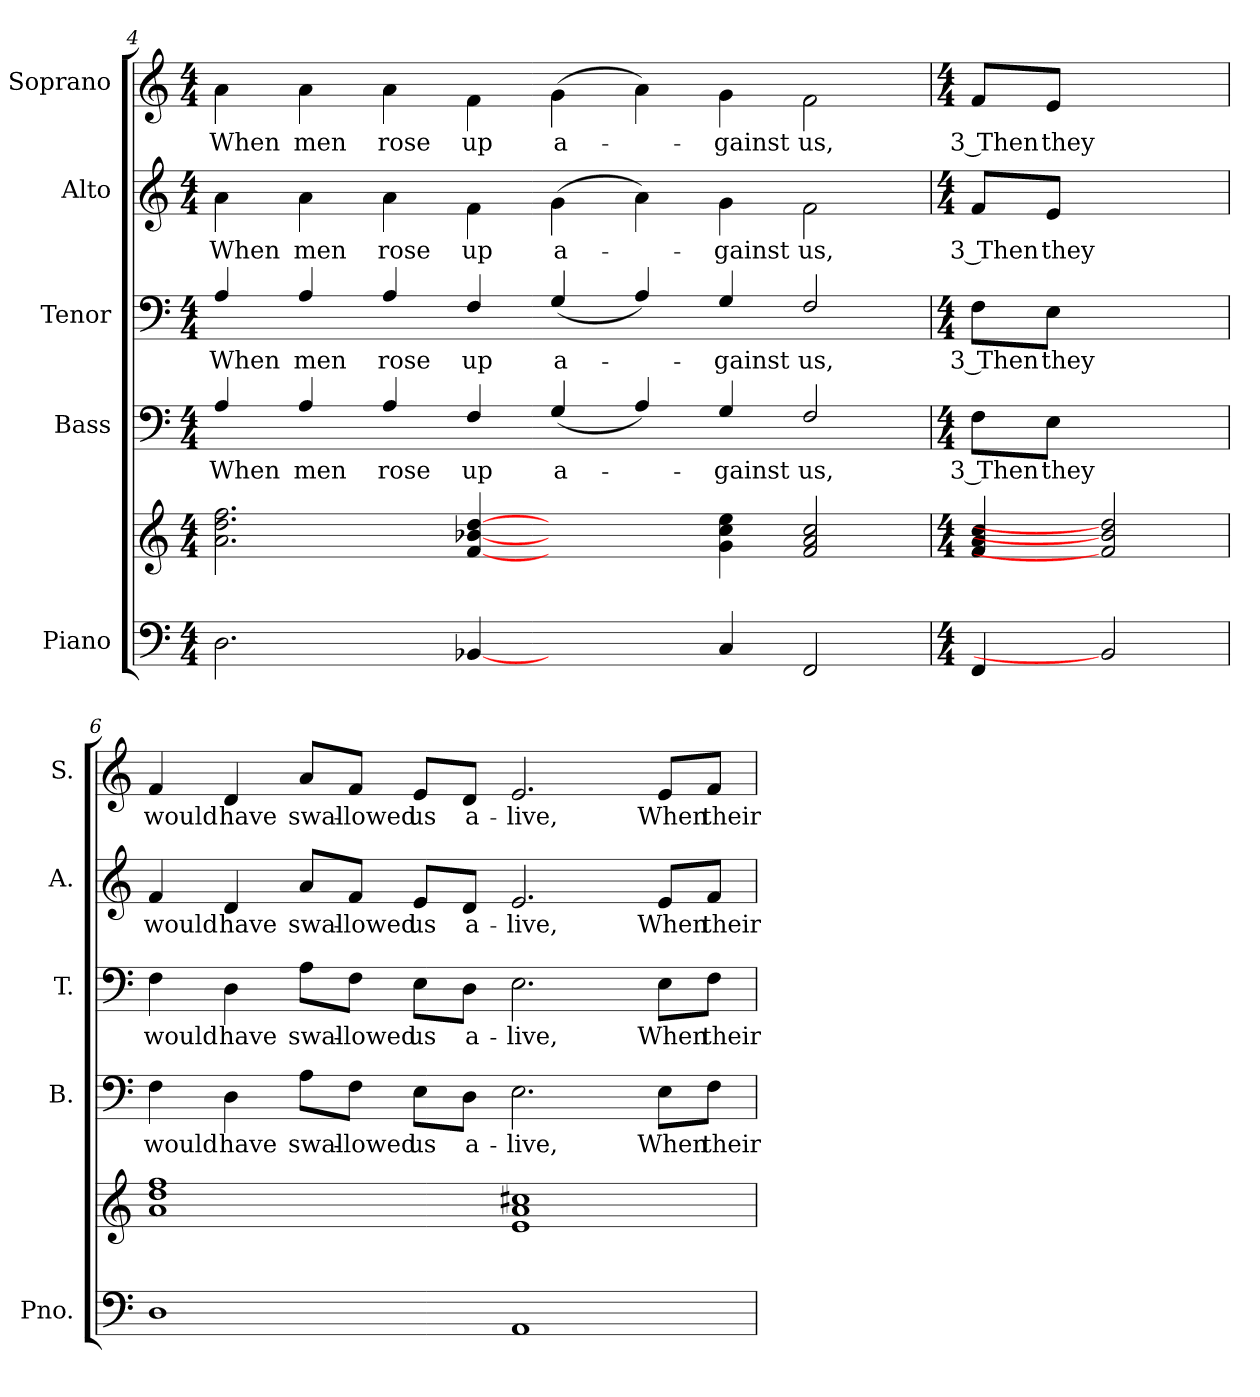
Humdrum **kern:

**kern	**kern	**kern	**text	**kern	**text	**kern	**text	**kern	**text
*part5	*part5	*part4	*part4	*part3	*part3	*part2	*part2	*part1	*part1
*staff6	*staff5	*staff4	*staff4	*staff3	*staff3	*staff2	*staff2	*staff1	*staff1
*I"Piano	*	*I"Bass	*	*I"Tenor	*	*I"Alto	*	*I"Soprano	*
*I'Pno.	*	*I'B.	*	*I'T.	*	*I'A.	*	*I'S.	*
!!LO:PB:g=z
*clefF4	*clefG2	*clefF4	*	*clefF4	*	*clefG2	*	*clefG2	*
*k[]	*k[]	*k[]	*	*k[]	*	*k[]	*	*k[]	*
*C:	*C:	*C:	*	*C:	*	*C:	*	*C:	*
*M4/4	*M4/4	*M4/4	*	*M4/4	*	*M4/4	*	*M4/4	*
=4	=4	=4	=4	=4	=4	=4	=4	=4	=4
!	!	!	!LO:LY:b:color=#000000	!	!	!	!	!	!
!	!	!	!	!	!LO:LY:b:color=#000000	!	!	!	!
!	!	!	!	!	!	!	!LO:LY:b:color=#000000	!	!
!	!	!	!	!	!	!	!	!	!LO:LY:b:color=#000000
2.Di\	2.ai\ 2.ddi 2.ffi	4Ai/	When	4Ai/	When	4ai\	When	4ai\	When
!	!	!	!LO:LY:b:color=#000000	!	!	!	!	!	!
!	!	!	!	!	!LO:LY:b:color=#000000	!	!	!	!
!	!	!	!	!	!	!	!LO:LY:b:color=#000000	!	!
!	!	!	!	!	!	!	!	!	!LO:LY:b:color=#000000
.	.	4Ai/	men	4Ai/	men	4ai\	men	4ai\	men
!	!	!	!LO:LY:b:color=#000000	!	!	!	!	!	!
!	!	!	!	!	!LO:LY:b:color=#000000	!	!	!	!
!	!	!	!	!	!	!	!LO:LY:b:color=#000000	!	!
!	!	!	!	!	!	!	!	!	!LO:LY:b:color=#000000
.	.	4Ai/	rose	4Ai/	rose	4ai\	rose	4ai\	rose
!	!	!	!LO:LY:b:color=#000000	!	!	!	!	!	!
!	!	!	!	!	!LO:LY:b:color=#000000	!	!	!	!
!	!	!	!	!	!	!	!LO:LY:b:color=#000000	!	!
!	!	!	!	!	!	!	!	!	!LO:LY:b:color=#000000
[4BB-Xi/	[4fi/ [4b-Xi [4ddi	4Fi/	up	4Fi/	up	4fi\	up	4fi\	up
!	!	!	!LO:LY:b:color=#000000	!	!	!	!	!	!
!	!	!	!	!	!LO:LY:b:color=#000000	!	!	!	!
!	!	!	!	!	!	!	!LO:LY:b:color=#000000	!	!
!	!	!	!	!	!	!	!	!	!LO:LY:b:color=#000000
2ryy	2ryy	(4Gi/	a-	(4Gi/	a-	(4gi\	a-	(4gi\	a-
.	.	4Ai/)	.	4Ai/)	.	4ai\)	.	4ai\)	.
!	!	!	!LO:LY:b:color=#000000	!	!	!	!	!	!
!	!	!	!	!	!LO:LY:b:color=#000000	!	!	!	!
!	!	!	!	!	!	!	!LO:LY:b:color=#000000	!	!
!	!	!	!	!	!	!	!	!	!LO:LY:b:color=#000000
4Ci/	4gi\ 4cci 4eei	4Gi/	-gainst	4Gi/	-gainst	4gi\	-gainst	4gi\	-gainst
!	!	!	!LO:LY:b:color=#000000	!	!	!	!	!	!
!	!	!	!	!	!LO:LY:b:color=#000000	!	!	!	!
!	!	!	!	!	!	!	!LO:LY:b:color=#000000	!	!
!	!	!	!	!	!	!	!	!	!LO:LY:b:color=#000000
2FFi/	2fi/ 2ai 2cci	2Fi/	us,	2Fi/	us,	2fi\	us,	2fi\	us,
=5	=5	=5	=5	=5	=5	=5	=5	=5	=5
*M4/4	*M4/4	*M4/4	*	*M4/4	*	*M4/4	*	*M4/4	*
!	!	!	!LO:LY:b:color=#000000	!	!	!	!	!	!
!	!	!	!	!	!LO:LY:b:color=#000000	!	!	!	!
!	!	!	!	!	!	!	!LO:LY:b:color=#000000	!	!
*	*MM130	*	*	*	*	*	*	*MM130	*
!	!	!	!	!	!	!	!	!	!LO:LY:b:color=#000000
4FFi/	4fi/ 4ai 4cci	8Fi\L	3 Then	8Fi\L	3 Then	8fi/L	3 Then	8fi/L	3 Then
!	!	!	!LO:LY:b:color=#000000	!	!	!	!	!	!
!	!	!	!	!	!LO:LY:b:color=#000000	!	!	!	!
!	!	!	!	!	!	!	!LO:LY:b:color=#000000	!	!
!	!	!	!	!	!	!	!	!	!LO:LY:b:color=#000000
.	.	8Ei\J	they	8Ei\J	they	8ei/J	they	8ei/J	they
2BB-i/]	2fi/] 2b-i] 2ddi]	2ryy	.	2ryy	.	2ryy	.	2ryy	.
!!LO:PB:g=z
=6	=6	=6	=6	=6	=6	=6	=6	=6	=6
!	!	!	!LO:LY:b:color=#000000	!	!	!	!	!	!
!	!	!	!	!	!LO:LY:b:color=#000000	!	!	!	!
!	!	!	!	!	!	!	!LO:LY:b:color=#000000	!	!
!	!	!	!	!	!	!	!	!	!LO:LY:b:color=#000000
1Di	1ai 1ddi 1ffi	4Fi\	would	4Fi\	would	4fi/	would	4fi/	would
!	!	!	!LO:LY:b:color=#000000	!	!	!	!	!	!
!	!	!	!	!	!LO:LY:b:color=#000000	!	!	!	!
!	!	!	!	!	!	!	!LO:LY:b:color=#000000	!	!
!	!	!	!	!	!	!	!	!	!LO:LY:b:color=#000000
.	.	4Di\	have	4Di\	have	4di/	have	4di/	have
!	!	!	!LO:LY:b:color=#000000	!	!	!	!	!	!
!	!	!	!	!	!LO:LY:b:color=#000000	!	!	!	!
!	!	!	!	!	!	!	!LO:LY:b:color=#000000	!	!
!	!	!	!	!	!	!	!	!	!LO:LY:b:color=#000000
.	.	8Ai\L	swal-	8Ai\L	swal-	8ai/L	swal-	8ai/L	swal-
!	!	!	!LO:LY:b:color=#000000	!	!	!	!	!	!
!	!	!	!	!	!LO:LY:b:color=#000000	!	!	!	!
!	!	!	!	!	!	!	!LO:LY:b:color=#000000	!	!
!	!	!	!	!	!	!	!	!	!LO:LY:b:color=#000000
.	.	8Fi\J	-lowed	8Fi\J	-lowed	8fi/J	-lowed	8fi/J	-lowed
!	!	!	!LO:LY:b:color=#000000	!	!	!	!	!	!
!	!	!	!	!	!LO:LY:b:color=#000000	!	!	!	!
!	!	!	!	!	!	!	!LO:LY:b:color=#000000	!	!
!	!	!	!	!	!	!	!	!	!LO:LY:b:color=#000000
.	.	8Ei\L	us	8Ei\L	us	8ei/L	us	8ei/L	us
!	!	!	!LO:LY:b:color=#000000	!	!	!	!	!	!
!	!	!	!	!	!LO:LY:b:color=#000000	!	!	!	!
!	!	!	!	!	!	!	!LO:LY:b:color=#000000	!	!
!	!	!	!	!	!	!	!	!	!LO:LY:b:color=#000000
.	.	8Di\J	a-	8Di\J	a-	8di/J	a-	8di/J	a-
!	!	!	!LO:LY:b:color=#000000	!	!	!	!	!	!
!	!	!	!	!	!LO:LY:b:color=#000000	!	!	!	!
!	!	!	!	!	!	!	!LO:LY:b:color=#000000	!	!
!	!	!	!	!	!	!	!	!	!LO:LY:b:color=#000000
1AAi	1ei 1ai 1cc#Xi	2.Ei\	-live,	2.Ei\	-live,	2.ei/	-live,	2.ei/	-live,
!	!	!	!LO:LY:b:color=#000000	!	!	!	!	!	!
!	!	!	!	!	!LO:LY:b:color=#000000	!	!	!	!
!	!	!	!	!	!	!	!LO:LY:b:color=#000000	!	!
!	!	!	!	!	!	!	!	!	!LO:LY:b:color=#000000
.	.	8Ei\L	When	8Ei\L	When	8ei/L	When	8ei/L	When
!	!	!	!LO:LY:b:color=#000000	!	!	!	!	!	!
!	!	!	!	!	!LO:LY:b:color=#000000	!	!	!	!
!	!	!	!	!	!	!	!LO:LY:b:color=#000000	!	!
!	!	!	!	!	!	!	!	!	!LO:LY:b:color=#000000
.	.	8Fi\J	their	8Fi\J	their	8fi/J	their	8fi/J	their
=	=	=	=	=	=	=	=	=	=
*-	*-	*-	*-	*-	*-	*-	*-	*-	*-
